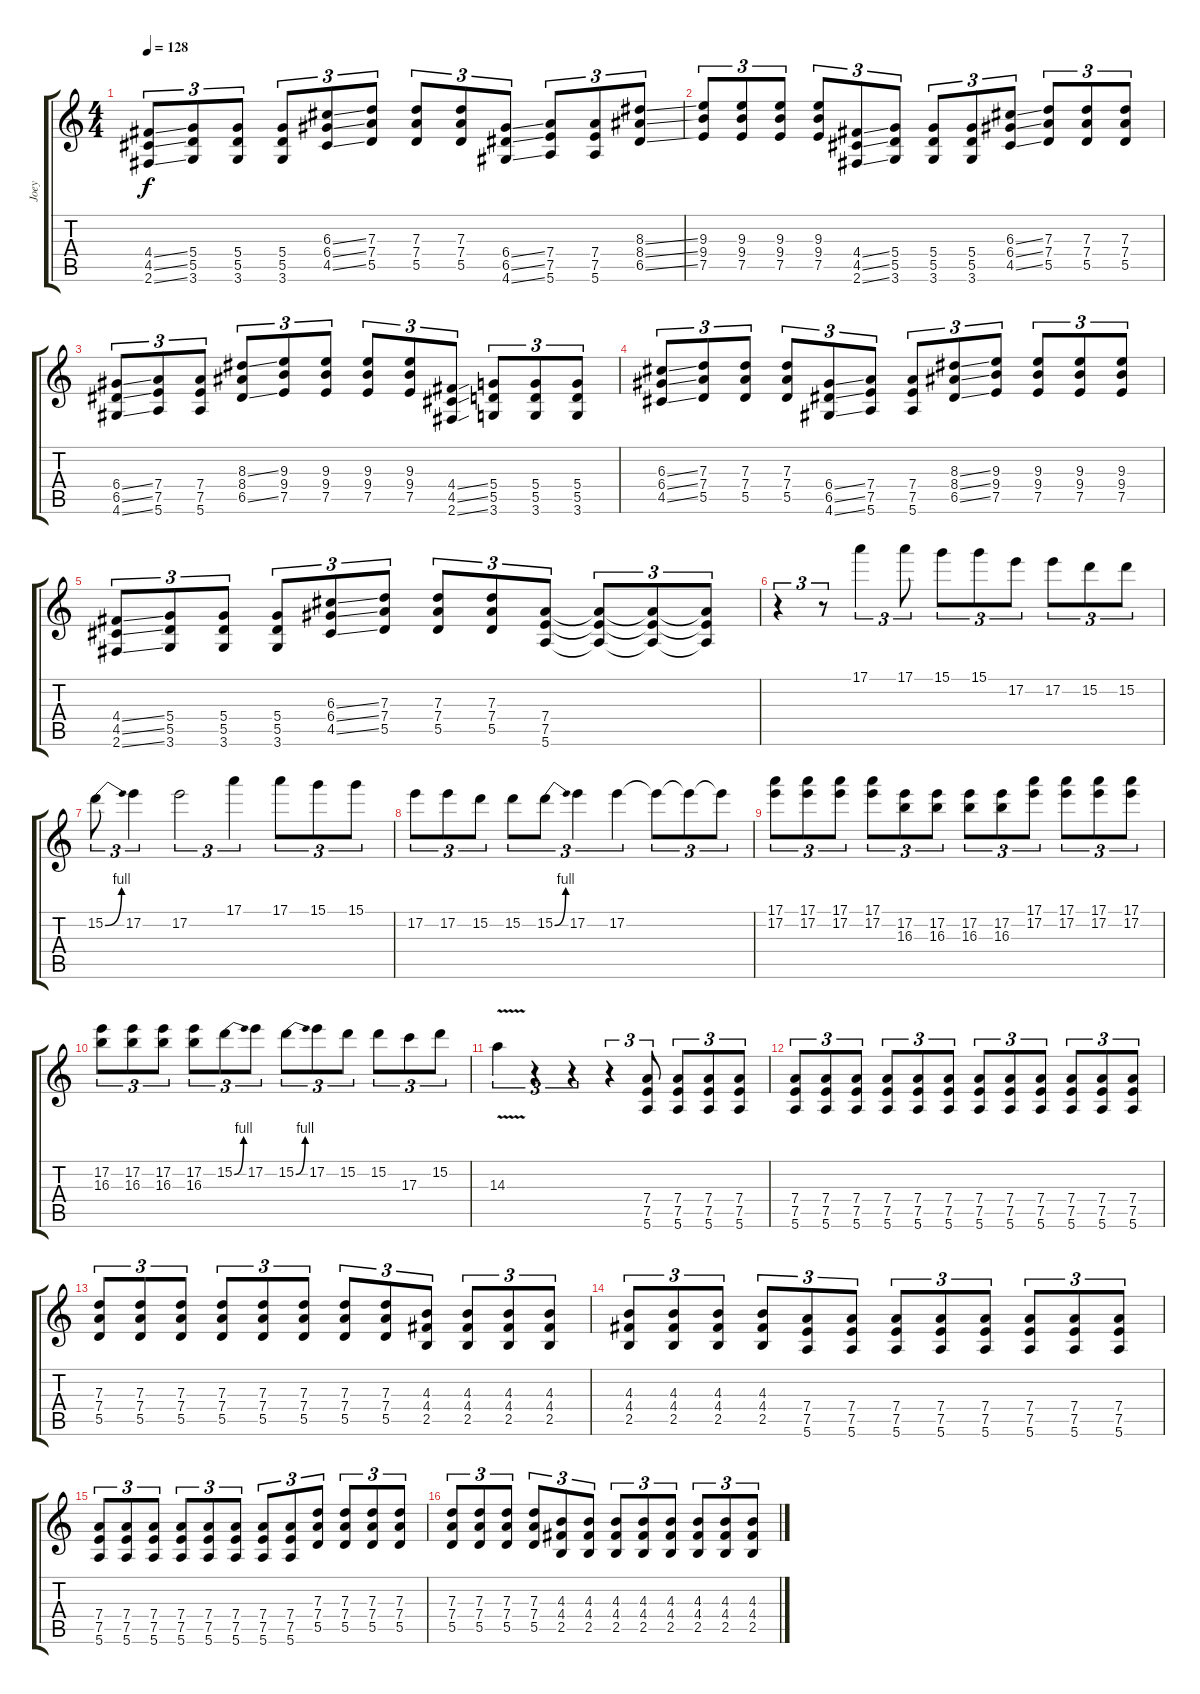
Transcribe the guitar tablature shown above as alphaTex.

\track ("Joey" "Joey") {instrument overdrivenguitar}
\staff {score tabs}
\tuning (E4 B3 G3 D3 A2 E2) {hide}
\ts (4 4)
\tempo 128
\clef g2
\ks c
(4.4{ss} 4.5{ss} 2.6{ss}).8{tu (3 2) dy f} (5.4 5.5 3.6).8{tu (3 2)} (5.4 5.5 3.6).8{tu (3 2)} (5.4 5.5 3.6).8{tu (3 2)} (6.3{ss} 6.4{ss} 4.5{ss}).8{tu (3 2)} (7.3 7.4 5.5).8{tu (3 2)} (7.3 7.4 5.5).8{tu (3 2)} (7.3 7.4 5.5).8{tu (3 2)} (6.4{ss} 6.5{ss} 4.6{ss}).8{tu (3 2)} (7.4 7.5 5.6).8{tu (3 2)} (7.4 7.5 5.6).8{tu (3 2)} (8.3{ss} 8.4{ss} 6.5{ss}).8{tu (3 2)} |
(9.3 9.4 7.5).8{tu (3 2)} (9.3 9.4 7.5).8{tu (3 2)} (9.3 9.4 7.5).8{tu (3 2)} (9.3 9.4 7.5).8{tu (3 2)} (4.4{ss} 4.5{ss} 2.6{ss}).8{tu (3 2)} (5.4 5.5 3.6).8{tu (3 2)} (5.4 5.5 3.6).8{tu (3 2)} (5.4 5.5 3.6).8{tu (3 2)} (6.3{ss} 6.4{ss} 4.5{ss}).8{tu (3 2)} (7.3 7.4 5.5).8{tu (3 2)} (7.3 7.4 5.5).8{tu (3 2)} (7.3 7.4 5.5).8{tu (3 2)} |
(6.4{ss} 6.5{ss} 4.6{ss}).8{tu (3 2)} (7.4 7.5 5.6).8{tu (3 2)} (7.4 7.5 5.6).8{tu (3 2)} (8.3{ss} 8.4 6.5{ss}).8{tu (3 2)} (9.3 9.4 7.5).8{tu (3 2)} (9.3 9.4 7.5).8{tu (3 2)} (9.3 9.4 7.5).8{tu (3 2)} (9.3 9.4 7.5).8{tu (3 2)} (4.4{ss} 4.5{ss} 2.6{ss}).8{tu (3 2)} (5.4 5.5 3.6).8{tu (3 2)} (5.4 5.5 3.6).8{tu (3 2)} (5.4 5.5 3.6).8{tu (3 2)} |
(6.3{ss} 6.4{ss} 4.5{ss}).8{tu (3 2)} (7.3 7.4 5.5).8{tu (3 2)} (7.3 7.4 5.5).8{tu (3 2)} (7.3 7.4 5.5).8{tu (3 2)} (6.4{ss} 6.5{ss} 4.6{ss}).8{tu (3 2)} (7.4 7.5 5.6).8{tu (3 2)} (7.4 7.5 5.6).8{tu (3 2)} (8.3{ss} 8.4{ss} 6.5{ss}).8{tu (3 2)} (9.3 9.4 7.5).8{tu (3 2)} (9.3 9.4 7.5).8{tu (3 2)} (9.3 9.4 7.5).8{tu (3 2)} (9.3 9.4 7.5).8{tu (3 2)} |
(4.4{ss} 4.5{ss} 2.6{ss}).8{tu (3 2)} (5.4 5.5 3.6).8{tu (3 2)} (5.4 5.5 3.6).8{tu (3 2)} (5.4 5.5 3.6).8{tu (3 2)} (6.3{ss} 6.4{ss} 4.5{ss}).8{tu (3 2)} (7.3 7.4 5.5).8{tu (3 2)} (7.3 7.4 5.5).8{tu (3 2)} (7.3 7.4 5.5).8{tu (3 2)} (7.4 7.5 5.6).8{tu (3 2)} (7.4{t} 7.5{t} 5.6{t}).8{tu (3 2)} (7.4{t} 7.5{t} 5.6{t}).8{tu (3 2)} (7.4{t} 7.5{t} 5.6{t}).8{tu (3 2)} |
r.4{tu (3 2)} r.8{tu (3 2)} 17.1.4{tu (3 2)} 17.1.8{tu (3 2)} 15.1.8{tu (3 2)} 15.1.8{tu (3 2)} 17.2.8{tu (3 2)} 17.2.8{tu (3 2)} 15.2.8{tu (3 2)} 15.2.8{tu (3 2)} |
15.2{be (bend 0 0 60 4)}.8{tu (3 2)} 17.2.4{tu (3 2)} 17.2.2{tu (3 2)} 17.1.4{tu (3 2)} 17.1.8{tu (3 2)} 15.1.8{tu (3 2)} 15.1.8{tu (3 2)} |
17.2.8{tu (3 2)} 17.2.8{tu (3 2)} 15.2.8{tu (3 2)} 15.2.8{tu (3 2)} 15.2{be (bend 0 0 60 4)}.8{tu (3 2)} 17.2.4{tu (3 2)} 17.2.4{tu (3 2)} 17.2{t}.8{tu (3 2)} 17.2{t}.8{tu (3 2)} 17.2{t}.8{tu (3 2)} |
(17.1 17.2).8{tu (3 2)} (17.1 17.2).8{tu (3 2)} (17.1 17.2).8{tu (3 2)} (17.1 17.2).8{tu (3 2)} (17.2 16.3).8{tu (3 2)} (17.2 16.3).8{tu (3 2)} (17.2 16.3).8{tu (3 2)} (17.2 16.3).8{tu (3 2)} (17.1 17.2).8{tu (3 2)} (17.1 17.2).8{tu (3 2)} (17.1 17.2).8{tu (3 2)} (17.1 17.2).8{tu (3 2)} |
(17.2 16.3).8{tu (3 2)} (17.2 16.3).8{tu (3 2)} (17.2 16.3).8{tu (3 2)} (17.2 16.3).8{tu (3 2)} 15.2{be (bend 0 0 60 4)}.8{tu (3 2)} 17.2.8{tu (3 2)} 15.2{be (bend 0 0 60 4)}.8{tu (3 2)} 17.2.8{tu (3 2)} 15.2.8{tu (3 2)} 15.2.8{tu (3 2)} 17.3.8{tu (3 2)} 15.2.8{tu (3 2)} |
14.3{v}.4{tu (3 2)} r.4{tu (3 2)} r.4{tu (3 2)} r.4{tu (3 2)} (7.4 7.5 5.6).8{tu (3 2)} (7.4 7.5 5.6).8{tu (3 2)} (7.4 7.5 5.6).8{tu (3 2)} (7.4 7.5 5.6).8{tu (3 2)} |
(7.4 7.5 5.6).8{tu (3 2)} (7.4 7.5 5.6).8{tu (3 2)} (7.4 7.5 5.6).8{tu (3 2)} (7.4 7.5 5.6).8{tu (3 2)} (7.4 7.5 5.6).8{tu (3 2)} (7.4 7.5 5.6).8{tu (3 2)} (7.4 7.5 5.6).8{tu (3 2)} (7.4 7.5 5.6).8{tu (3 2)} (7.4 7.5 5.6).8{tu (3 2)} (7.4 7.5 5.6).8{tu (3 2)} (7.4 7.5 5.6).8{tu (3 2)} (7.4 7.5 5.6).8{tu (3 2)} |
(7.3 7.4 5.5).8{tu (3 2)} (7.3 7.4 5.5).8{tu (3 2)} (7.3 7.4 5.5).8{tu (3 2)} (7.3 7.4 5.5).8{tu (3 2)} (7.3 7.4 5.5).8{tu (3 2)} (7.3 7.4 5.5).8{tu (3 2)} (7.3 7.4 5.5).8{tu (3 2)} (7.3 7.4 5.5).8{tu (3 2)} (4.3 4.4 2.5).8{tu (3 2)} (4.3 4.4 2.5).8{tu (3 2)} (4.3 4.4 2.5).8{tu (3 2)} (4.3 4.4 2.5).8{tu (3 2)} |
(4.3 4.4 2.5).8{tu (3 2)} (4.3 4.4 2.5).8{tu (3 2)} (4.3 4.4 2.5).8{tu (3 2)} (4.3 4.4 2.5).8{tu (3 2)} (7.4 7.5 5.6).8{tu (3 2)} (7.4 7.5 5.6).8{tu (3 2)} (7.4 7.5 5.6).8{tu (3 2)} (7.4 7.5 5.6).8{tu (3 2)} (7.4 7.5 5.6).8{tu (3 2)} (7.4 7.5 5.6).8{tu (3 2)} (7.4 7.5 5.6).8{tu (3 2)} (7.4 7.5 5.6).8{tu (3 2)} |
(7.4 7.5 5.6).8{tu (3 2)} (7.4 7.5 5.6).8{tu (3 2)} (7.4 7.5 5.6).8{tu (3 2)} (7.4 7.5 5.6).8{tu (3 2)} (7.4 7.5 5.6).8{tu (3 2)} (7.4 7.5 5.6).8{tu (3 2)} (7.4 7.5 5.6).8{tu (3 2)} (7.4 7.5 5.6).8{tu (3 2)} (7.3 7.4 5.5).8{tu (3 2)} (7.3 7.4 5.5).8{tu (3 2)} (7.3 7.4 5.5).8{tu (3 2)} (7.3 7.4 5.5).8{tu (3 2)} |
(7.3 7.4 5.5).8{tu (3 2)} (7.3 7.4 5.5).8{tu (3 2)} (7.3 7.4 5.5).8{tu (3 2)} (7.3 7.4 5.5).8{tu (3 2)} (4.3 4.4 2.5).8{tu (3 2)} (4.3 4.4 2.5).8{tu (3 2)} (4.3 4.4 2.5).8{tu (3 2)} (4.3 4.4 2.5).8{tu (3 2)} (4.3 4.4 2.5).8{tu (3 2)} (4.3 4.4 2.5).8{tu (3 2)} (4.3 4.4 2.5).8{tu (3 2)} (4.3 4.4 2.5).8{tu (3 2)}
